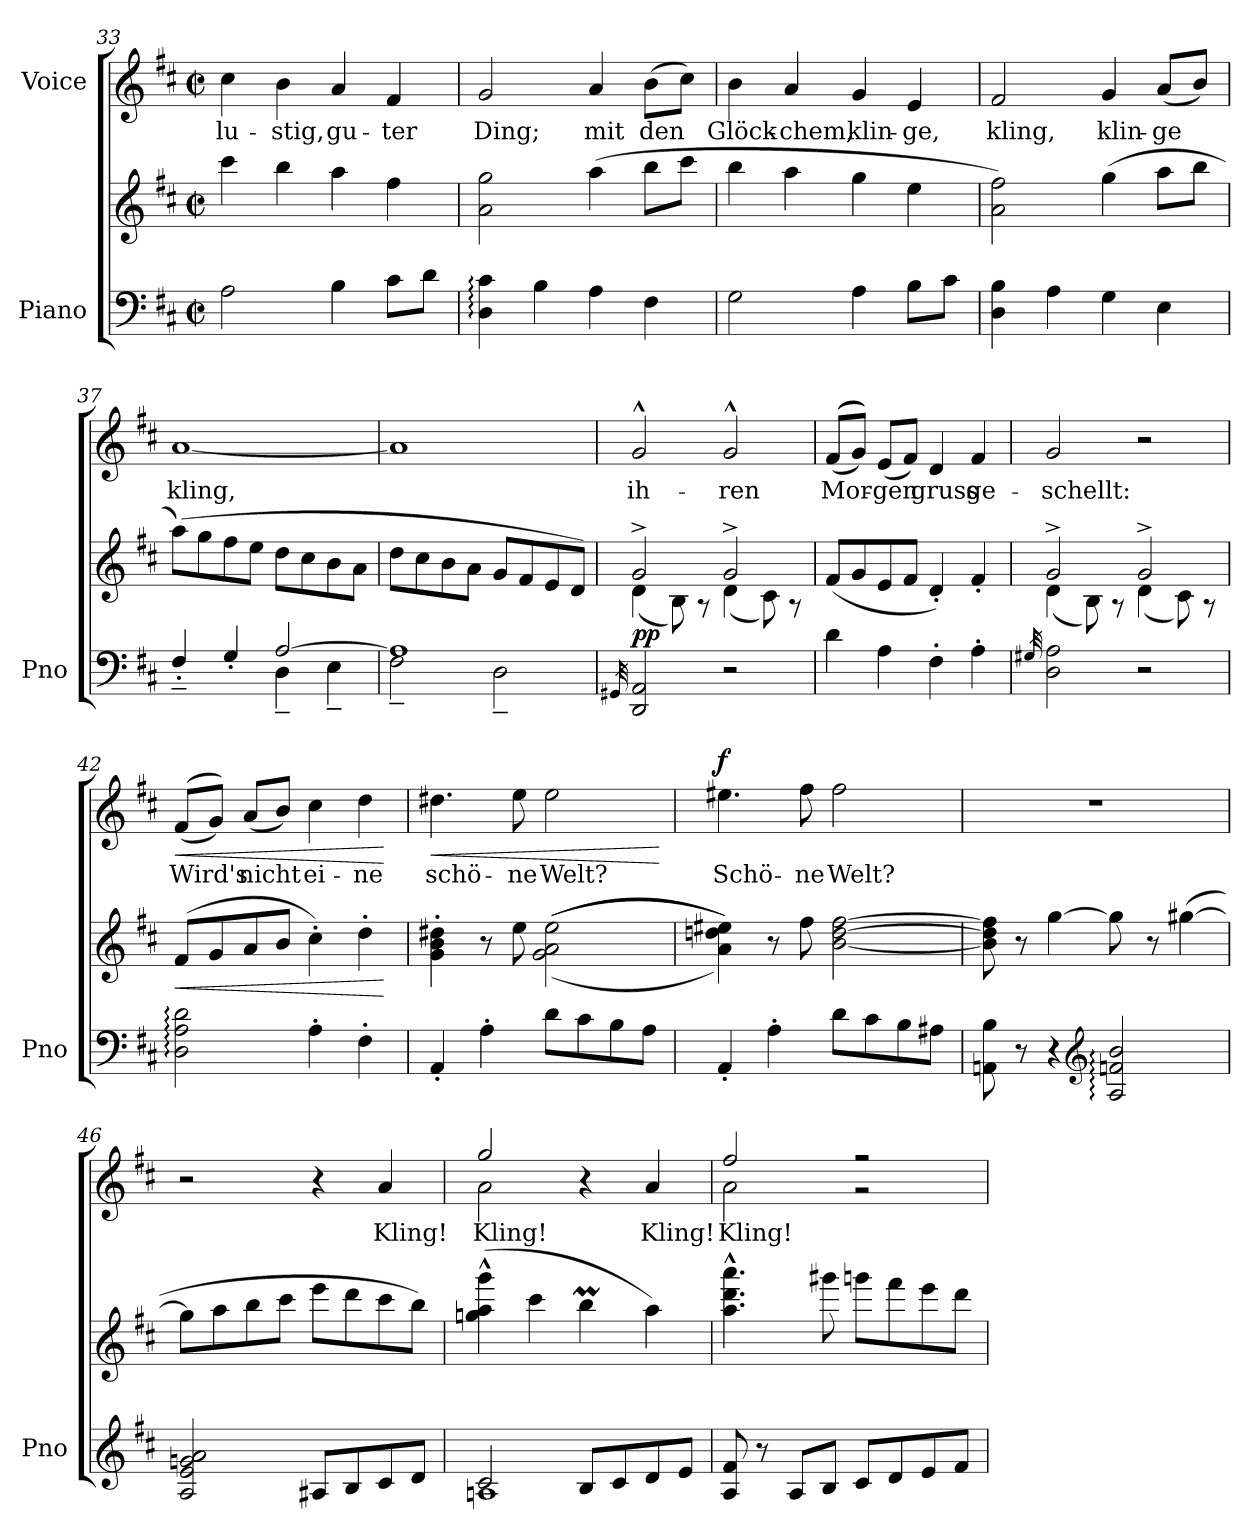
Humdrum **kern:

**kern	**kern	**dynam	**kern	**text	**dynam
*part2	*part2	*part2	*part1	*part1	*part1
*staff3	*staff2	*staff2/3	*staff1	*staff1	*staff1
*I"Piano	*	*	*I"Voice	*	*
*I'Pno	*	*	*	*	*
*clefF4	*clefG2	*	*clefG2	*	*
*k[f#c#]	*k[f#c#]	*	*k[f#c#]	*	*
*M2/2	*M2/2	*	*M2/2	*	*
*met(c|)	*met(c|)	*	*met(c|)	*	*
=33	=33	=33	=33	=33	=33
!	!	!	!	!LO:LY:b	!
2A\	4ccc#\	.	4cc#\	lu-	.
!	!	!	!	!LO:LY:b	!
.	4bb\	.	4b\	-stig,	.
!	!	!	!	!LO:LY:b	!
4B\	4aa\	.	4a/	gu-	.
!	!	!	!	!LO:LY:b	!
8c#\L	4ff#\	.	4f#/	-ter	.
8d\J	.	.	.	.	.
=34	=34	=34	=34	=34	=34
!	!	!	!	!LO:LY:b	!
4D\: 4c#\:	2a\ 2gg\	.	2g/	Ding;	.
4B\	.	.	.	.	.
!	!	!	!	!LO:LY:b	!
4A\	(>4aa\	.	4a/	mit	.
!	!	!	!	!LO:LY:b	!
4F#\	8bb\L	.	(>8b\L	den	.
.	8ccc#\J	.	8cc#\J)	.	.
=35	=35	=35	=35	=35	=35
!	!	!	!	!LO:LY:b	!
2G\	4bb\	.	4b\	Glöck-	.
!	!	!	!	!LO:LY:b	!
.	4aa\	.	4a/	-chem,	.
!	!	!	!	!LO:LY:b	!
4A\	4gg\	.	4g/	klin-	.
!	!	!	!	!LO:LY:b	!
8B\L	4ee\	.	4e/	-ge,	.
8c#\J	.	.	.	.	.
=36	=36	=36	=36	=36	=36
!	!	!	!	!LO:LY:b	!
4D\ 4B\	2a\ 2ff#\)	.	2f#/	kling,	.
4A\	.	.	.	.	.
!	!	!	!	!LO:LY:b	!
4G\	(>4gg\	.	4g/	klin-	.
!	!	!	!	!LO:LY:b	!
4E\	8aa\L	.	(<8a/L	-ge	.
.	8bb\J	.	8b/J)	.	.
!!LO:PB:g=z
=37	=37	=37	=37	=37	=37
*^	*	*	*	*	*
!	!	!	!	!	!LO:LY:b	!
4F#'~/	2rBByy	(>8aa\L)	.	[1a	kling,	.
.	.	8gg\	.	.	.	.
4G'/	.	8ff#\	.	.	.	.
.	.	8ee\J	.	.	.	.
[2A/	4D~\	8dd\L	.	.	.	.
.	.	8cc#\	.	.	.	.
.	4E~\	8b\	.	.	.	.
.	.	8a\J	.	.	.	.
=38	=38	=38	=38	=38	=38	=38
1A]	2F#~\	8dd\L	.	1a]	.	.
.	.	8cc#\	.	.	.	.
.	.	8b\	.	.	.	.
.	.	8a\J	.	.	.	.
.	2D~\	8g/L	.	.	.	.
.	.	8f#/	.	.	.	.
.	.	8e/	.	.	.	.
.	.	8d/J)	.	.	.	.
*v	*v	*	*	*	*	*
=39	=39	=39	=39	=39	=39
32qGG#X/	.	.	.	.	.
*	*^	*	*	*	*
!	!	!	!LO:DY:a=2	!	!LO:LY:b	!
2DD/ 2AA/	2g^/	(<4d\	pp	2g^^/	ih-	.
.	.	8B\)	.	.	.	.
.	.	8r	.	.	.	.
!	!	!	!	!	!LO:LY:b	!
2r	2g^/	(<4d\	.	2g^^/	-ren	.
.	.	8c#\)	.	.	.	.
.	.	8r	.	.	.	.
=40	=40	=40	=40	=40	=40	=40
!	!	!	!	!	!LO:LY:b	!
*	*v	*v	*	*	*	*
4d\	(<8f#/L	.	(<(<(<8f#/L	Mor-	.
.	8g/	.	8g/J)))	.	.
!	!	!	!	!LO:LY:b	!
4A\	8e/	.	(<8e/L	-gen	.
.	8f#/J	.	8f#/J)	.	.
!	!	!	!	!LO:LY:b	!
4F#'\	4d'/)	.	4d/	gruss	.
!	!	!	!	!LO:LY:b	!
4A'\	4f#'/	.	4f#/	ge-	.
=41	=41	=41	=41	=41	=41
32qG#X/	.	.	.	.	.
*	*^	*	*	*	*
!	!	!	!	!	!LO:LY:b	!
2D\ 2A\	2g^/	(<4d\	.	2g/	-schellt:	.
.	.	8B\)	.	.	.	.
.	.	8r	.	.	.	.
2r	2g^/	(<4d\	.	2r	.	.
.	.	8c#\)	.	.	.	.
.	.	8r	.	.	.	.
=42	=42	=42	=42	=42	=42	=42
!	!	!	!LO:HP:b	!	!LO:LY:b	!LO:HP:b
*	*v	*v	*	*	*	*
2D\: 2A\: 2d\:	(>8f#/L	<	(<(<8f#/L	Wird's	<
.	8g/	.	8g/J))	.	.
!	!	!	!	!LO:LY:b	!
.	8a/	.	(<8a/L	nicht	.
.	8b/J	.	8b/J)	.	.
!	!	!	!	!LO:LY:b	!
4A'\	4cc#'\)	.	4cc#\	ei-	.
!	!	!	!	!LO:LY:b	!
4F#'\	4dd'\	.	4dd\	-ne	.
.	.	[	.	.	[
!!LO:PB:g=z
=43	=43	=43	=43	=43	=43
!	!	!	!	!LO:LY:b	!LO:HP:b
4AA'/	4g\' 4b\' 4dd#X\'	.	4.dd#X\	schö-	<
4A'\	8r	.	.	.	.
!	!	!	!	!LO:LY:b	!
.	8ee\	.	8ee\	-ne	.
!	!	!	!	!LO:LY:b	!
8d\L	(>(>(>2g\ 2a\ 2ee\	.	2ee\	Welt?	.
8c#\	.	.	.	.	.
8B\	.	.	.	.	.
8A\J	.	.	.	.	.
.	.	.	.	.	[
=44	=44	=44	=44	=44	=44
!	!	!	!	!LO:LY:b	!LO:DY:a
4AA'/	4a\ 4ddn\ 4ee#X\)))	.	4.ee#X\	Schö-	f
4A'\	8r	.	.	.	.
!	!	!	!	!LO:LY:b	!
.	8ff#\	.	8ff#\	-ne	.
!	!	!	!	!LO:LY:b	!
8d\L	[2b\ [2dd\ [2ff#\	.	2ff#\	Welt?	.
8c#\	.	.	.	.	.
8B\	.	.	.	.	.
8A#X\J	.	.	.	.	.
=45	=45	=45	=45	=45	=45
8AAn\ 8B\	8b\] 8dd\] 8ff#\]	.	1r	.	.
8r	8r	.	.	.	.
4r	[4gg\	.	.	.	.
*clefG2	*	*	*	*	*
2A/: 2fn/: 2b/:	8gg\]	.	.	.	.
.	8r	.	.	.	.
.	(>[4gg#X\	.	.	.	.
=46	=46	=46	=46	=46	=46
2A/ 2e/ 2gn/ 2a/	8gg#\L]	.	2r	.	.
.	8aa\	.	.	.	.
.	8bb\	.	.	.	.
.	8ccc#\J	.	.	.	.
8A#X/L	8eee\L	.	4r	.	.
8B/	8ddd\	.	.	.	.
!	!	!	!	!LO:LY:b	!
8c#/	8ccc#\	.	4a/	Kling!	.
8d/J	8bb\J)	.	.	.	.
=47	=47	=47	=47	=47	=47
*^	*	*	*	*	*
!	!	!	!	!	!LO:LY:b	!
*	*	*	*	*^	*	*
2c#/	1An	(>4ggn\^^ 4aa\^^ 4ggg\^^	.	2gg/	2a!\	Kling!	.
.	.	4ccc#\	.	.	.	.	.
8B/L	.	4bbM\	.	4r	2ryy	.	.
8c#/	.	.	.	.	.	.	.
!	!	!	!	!	!	!LO:LY:b	!
8d/	.	4aa\)	.	4a/	.	Kling!	.
8e/J	.	.	.	.	.	.	.
*v	*v	*	*	*	*	*	*
!!LO:LB:g=z	!!
=48	=48	=48	=48	=48	=48	=48
!	!	!	!	!	!LO:LY:b	!
8A/ 8f#/	4.aa\^^ 4.ddd\^^ 4.aaa\^^	.	2ff#/	2a!\	Kling!	.
8r	.	.	.	.	.	.
8A/L	.	.	.	.	.	.
8B/J	8ggg#X\	.	.	.	.	.
8c#/L	8gggn\L	.	2r	2r	.	.
8d/	8fff#\	.	.	.	.	.
8e/	8eee\	.	.	.	.	.
8f#/J	8ddd\J	.	.	.	.	.
*	*	*	*v	*v	*	*
=	=	=	=	=	=
*-	*-	*-	*-	*-	*-
